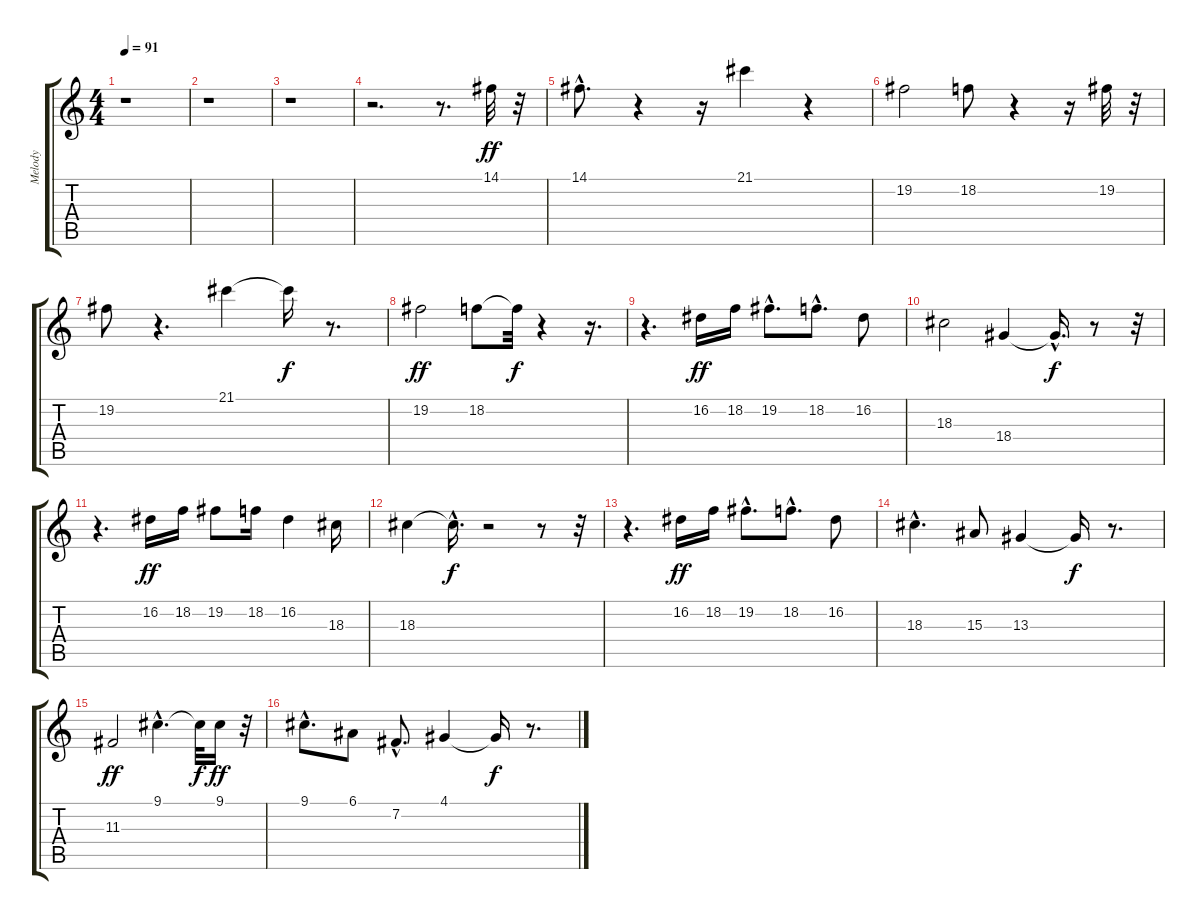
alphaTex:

\track ("Melody" "Melody") {instrument flute}
\staff {score tabs}
\tuning (E4 B3 G3 D3 A2 E2) {hide}
\ts (4 4)
\tempo 91
\clef g2
\ks c
r.1{dy ff instrument flute} |
r.1 |
r.1 |
r.2{d} r.8{d} 14.1.32 r.32 |
14.1{hac}.8{d} r.4 r.16 21.1.4 r.4 |
19.2.2 18.2.8 r.4 r.16 19.2.32 r.32 |
19.2.8 r.4{d} 21.1.4 21.1{t}.16{dy f} r.8{d} |
19.2.2{dy ff} 18.2.8 18.2{t}.32{dy f} r.4 r.16{d} |
r.4{d} 16.2.16{dy ff} 18.2.16 19.2{hac}.8{d} 18.2{hac}.8{d} 16.2.8 |
18.3.2 18.4.4 18.4{hac t}.16{d dy f} r.8 r.32 |
r.4{d} 16.2.16{dy ff} 18.2.16 19.2.8 18.2.16 16.2.4 18.3.16 |
18.3.4 18.3{hac t}.16{d dy f} r.2 r.8 r.32 |
r.4{d} 16.2.16{dy ff} 18.2.16 19.2{hac}.8{d} 18.2{hac}.8{d} 16.2.8 |
18.3{hac}.4{d} 15.3.8 13.3.4 13.3{t}.16{dy f} r.8{d} |
11.3.2{dy ff} 9.1{hac}.4{d} 9.1{t}.32{dy f} 9.1.16{dy ff} r.32 |
9.1{hac}.8{d} 6.1.8 7.2{hac}.8{d} 4.1.4 4.1{t}.16{dy f} r.8{d}
